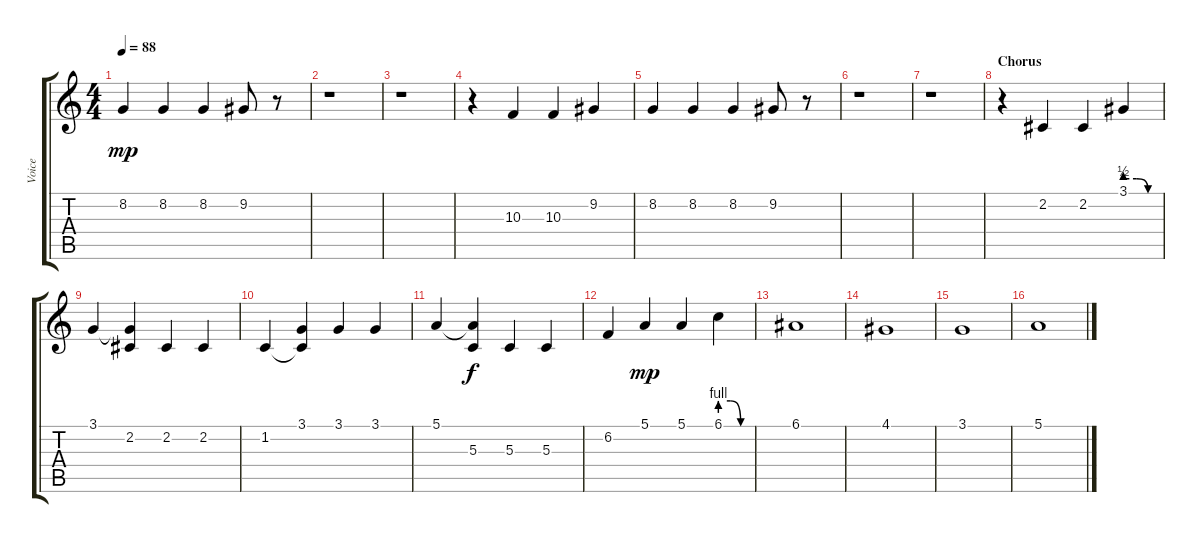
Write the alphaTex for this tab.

\track ("Voice" "Voice") {instrument flute}
\staff {score tabs}
\tuning (E4 B3 G3 D3 A2 E2) {hide}
\ts (4 4)
\tempo 88
\clef g2
\ks c
8.2.4{dy mp} 8.2.4 8.2.4 9.2.8 r.8 |
r.1 |
r.1 |
r.4 10.3.4 10.3.4 9.2.4 |
8.2.4 8.2.4 8.2.4 9.2.8 r.8 |
r.1 |
r.1 |
\section ("" "Chorus")
r.4 2.2.4 2.2.4 3.1{be (custom 0 2 20 2 40 0 60 0)}.4 |
3.1.4 (3.1{t} 2.2).4 2.2.4 2.2.4 |
1.2.4 (3.1 1.2{t}).4 3.1.4 3.1.4 |
5.1.4 (5.1{t} 5.3).4{dy f} 5.3.4 5.3.4 |
6.2.4 5.1.4{dy mp} 5.1.4 6.1{be (custom 0 4 20 4 40 0 60 0)}.4 |
6.1.1 |
4.1.1 |
3.1.1 |
5.1.1
